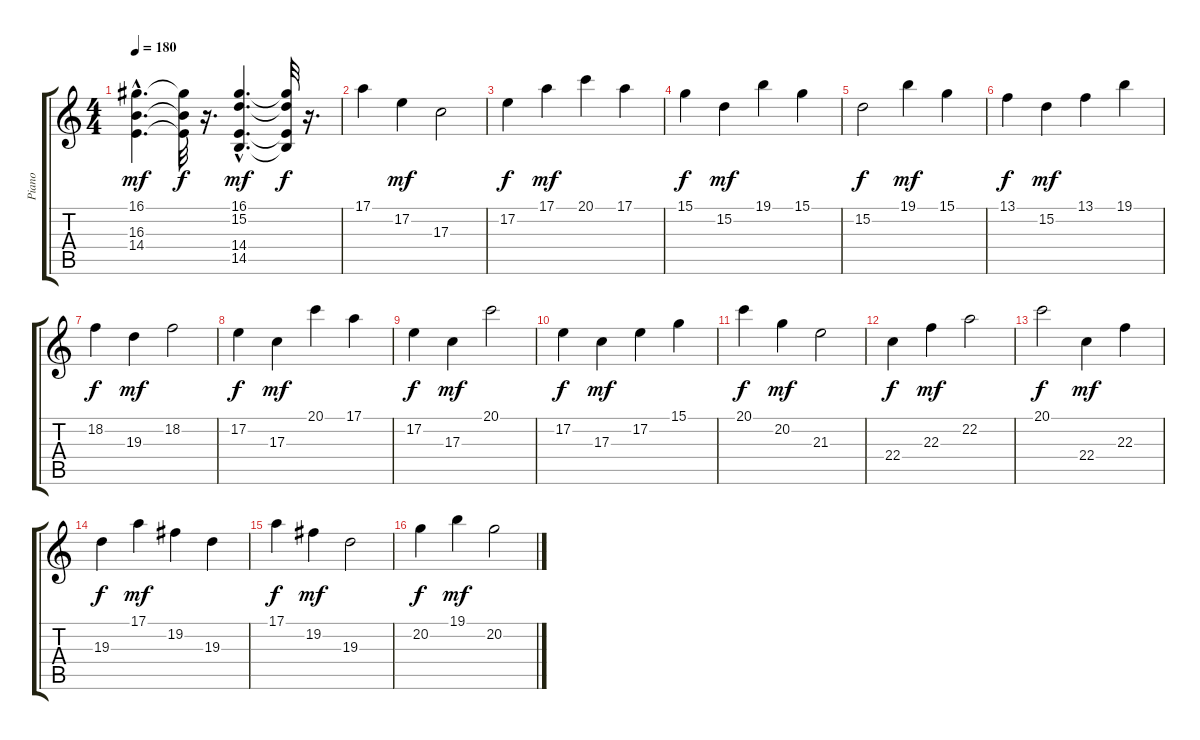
\track ("Piano" "Piano") {instrument acousticgrandpiano}
\staff {score tabs}
\tuning (E4 B3 G3 D3 A2 E2) {hide}
\ts (4 4)
\tempo 180
\clef g2
\ks c
(16.1{hac} 16.3{hac} 14.4{hac}).4{d dy mf instrument acousticgrandpiano} (16.1{t} 16.3{t} 14.4{t}).32{dy f} r.16{d} (16.1{hac} 15.2{hac} 14.4{hac} 14.5{hac}).4{d dy mf} (16.1{t} 15.2{t} 14.4{t} 14.5{t}).32{dy f} r.16{d} |
17.1.4 17.2.4{dy mf} 17.3.2 |
17.2.4{dy f} 17.1.4{dy mf} 20.1.4 17.1.4 |
15.1.4{dy f} 15.2.4{dy mf} 19.1.4 15.1.4 |
15.2.2{dy f} 19.1.4{dy mf} 15.1.4 |
13.1.4{dy f} 15.2.4{dy mf} 13.1.4 19.1.4 |
18.2.4{dy f} 19.3.4{dy mf} 18.2.2 |
17.2.4{dy f} 17.3.4{dy mf} 20.1.4 17.1.4 |
17.2.4{dy f} 17.3.4{dy mf} 20.1.2 |
17.2.4{dy f} 17.3.4{dy mf} 17.2.4 15.1.4 |
20.1.4{dy f} 20.2.4{dy mf} 21.3.2 |
22.4.4{dy f} 22.3.4{dy mf} 22.2.2 |
20.1.2{dy f} 22.4.4{dy mf} 22.3.4 |
19.3.4{dy f} 17.1.4{dy mf} 19.2.4 19.3.4 |
17.1.4{dy f} 19.2.4{dy mf} 19.3.2 |
20.2.4{dy f} 19.1.4{dy mf} 20.2.2
